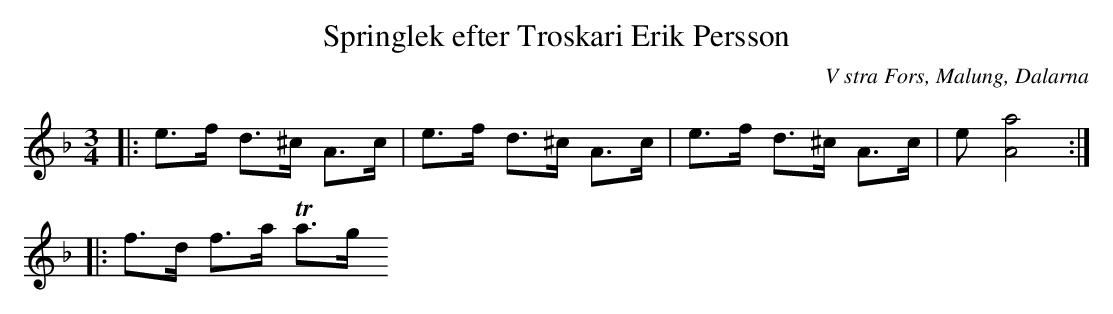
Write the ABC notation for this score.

X:1
T:Springlek efter Troskari Erik Persson
O:V stra Fors, Malung, Dalarna
M:3/4
L:1/8
K:Dm
|: e3/2f/2 d3/2^c/2 A3/2c/2 | e3/2f/2 d3/2^c/2 A3/2c/2 | e3/2f/2 d3/2^c/2 A3/2c/2 | e [A4a4] :|
|: f3/2d/2 f3/2a/2 Ta3/2g/2
